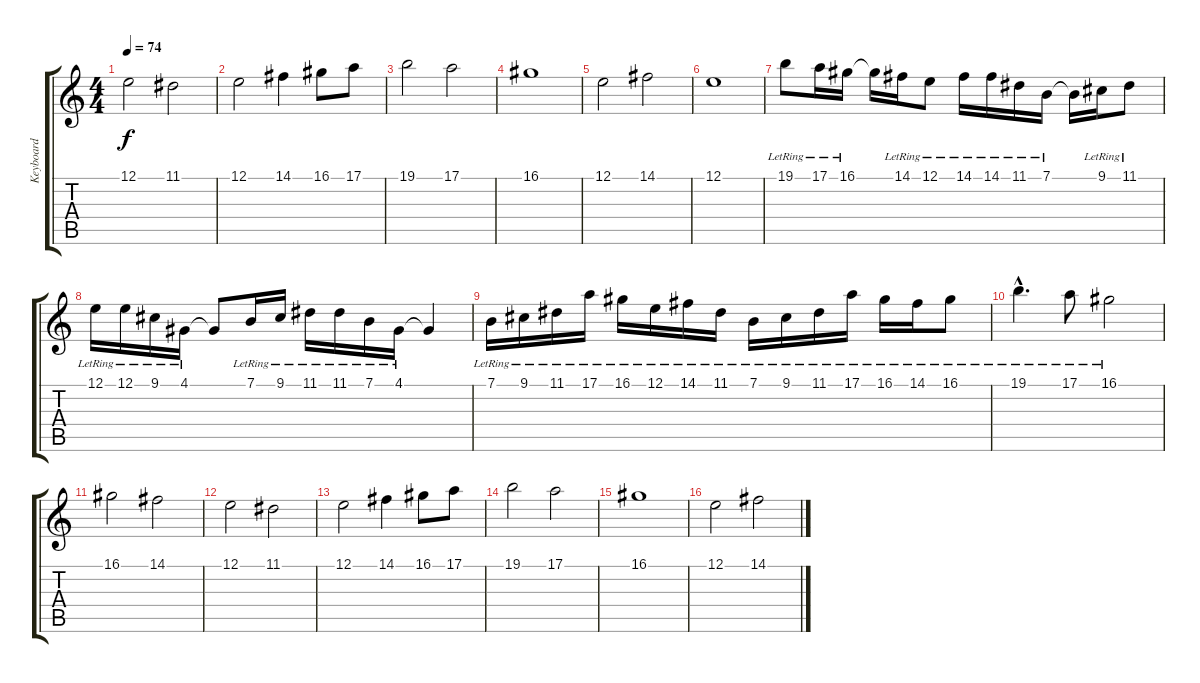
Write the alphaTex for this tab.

\track ("Keyboard" "Keyboard") {instrument synthstrings1}
\staff {score tabs}
\tuning (E4 B3 G3 D3 A2 E2) {hide}
\ts (4 4)
\tempo 74
\clef g2
\ks c
12.1.2{dy f} 11.1.2 |
12.1.2 14.1.4 16.1.8 17.1.8 |
19.1.2 17.1.2 |
16.1.1 |
12.1.2 14.1.2 |
12.1.1 |
19.1{lr}.8{volume 16 instrument synthstrings1} 17.1{lr}.16 16.1{lr}.16 16.1{t}.16 14.1{lr}.16 12.1{lr}.8 14.1{lr}.16 14.1{lr}.16 11.1{lr}.16 7.1{lr}.16 7.1{t}.16 9.1{lr}.16 11.1{lr}.8 |
12.1{lr}.16 12.1{lr}.16 9.1{lr}.16 4.1{lr}.16 4.1{t}.8 7.1{lr}.16 9.1{lr}.16 11.1{lr}.16 11.1{lr}.16 7.1{lr}.16 4.1{lr}.16 4.1{t}.4 |
7.1{lr}.16 9.1{lr}.16 11.1{lr}.16 17.1{lr}.16 16.1{lr}.16 12.1{lr}.16 14.1{lr}.16 11.1{lr}.16 7.1{lr}.16 9.1{lr}.16 11.1{lr}.16 17.1{lr}.16 16.1{lr}.16 14.1{lr}.16 16.1{lr}.8 |
19.1{hac lr}.4{d} 17.1{lr}.8 16.1{lr}.2 |
16.1.2{volume 14 instrument synthstrings1} 14.1.2 |
12.1.2 11.1.2 |
12.1.2 14.1.4 16.1.8 17.1.8 |
19.1.2 17.1.2 |
16.1.1 |
12.1.2 14.1.2
